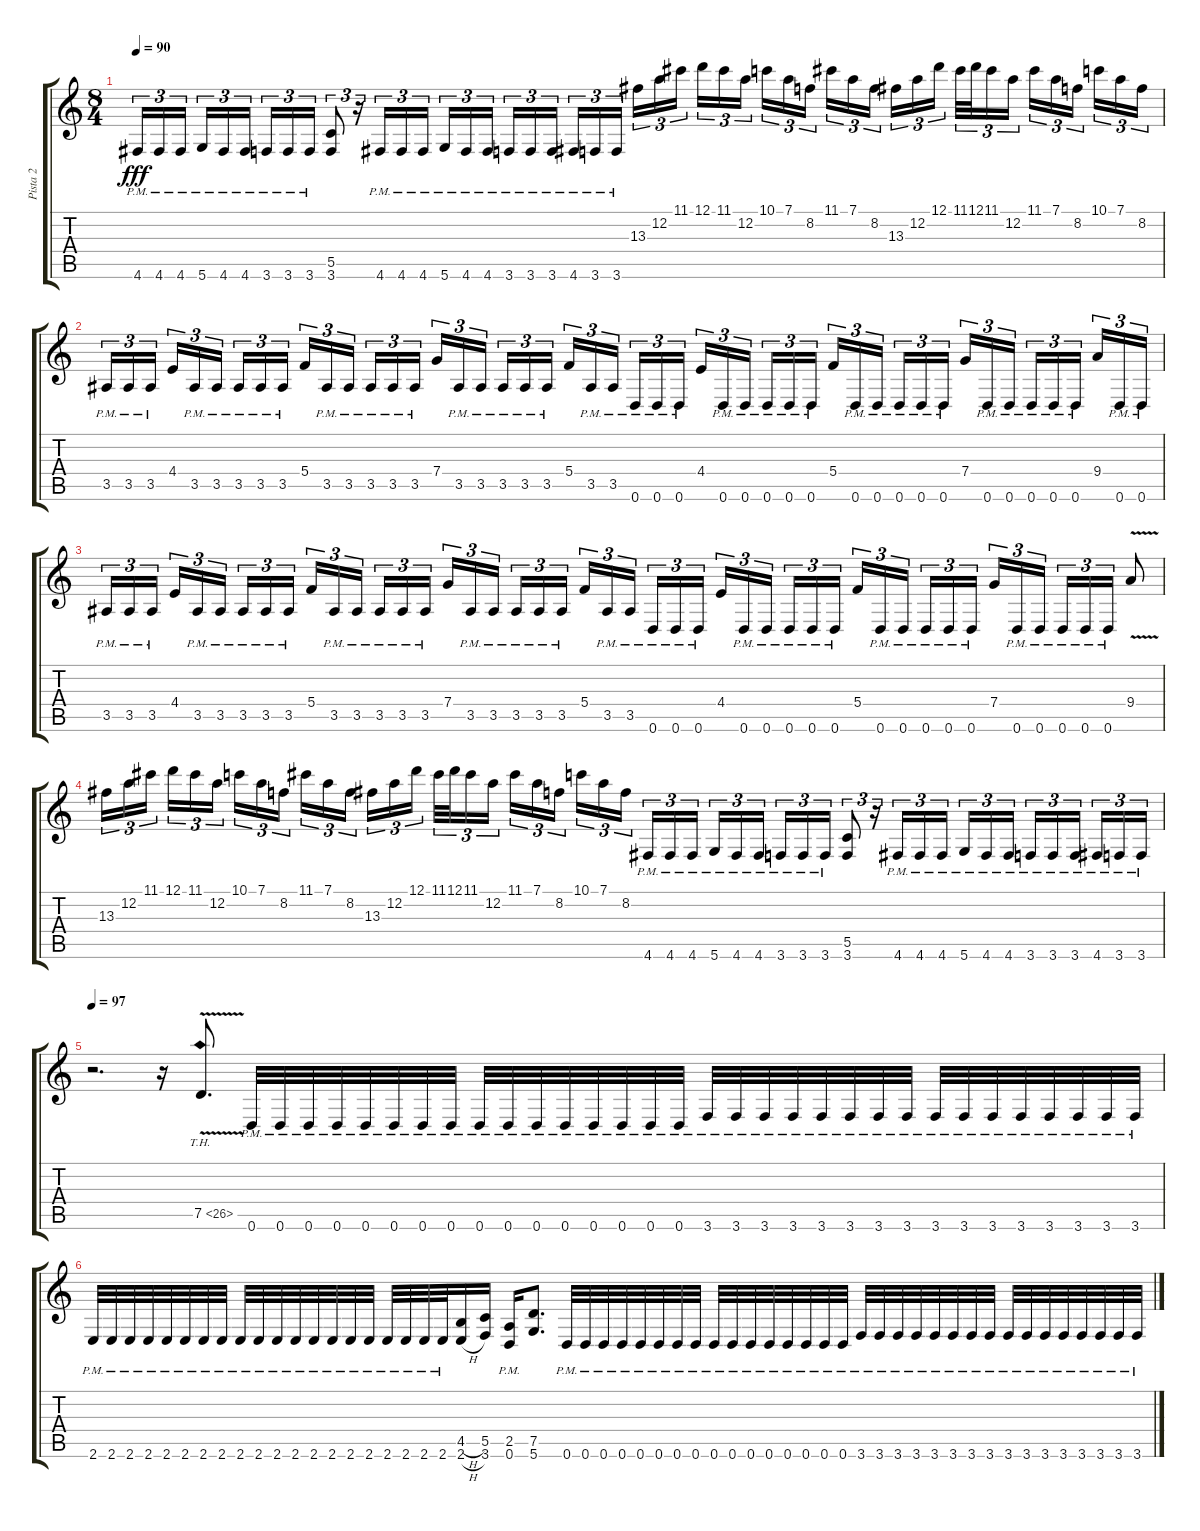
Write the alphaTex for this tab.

\track ("Pista 2" "Pista 2") {instrument distortionguitar}
\staff {score tabs}
\tuning (D4 A3 F3 C3 G2 D2) {hide}
\ts (8 4)
\tempo 90
\clef g2
\ks c
4.6{pm}.16{tu (3 2) dy fff} 4.6{pm}.16{tu (3 2)} 4.6{pm}.16{tu (3 2) beam splitsecondary} 5.6{pm}.16{tu (3 2)} 4.6{pm}.16{tu (3 2)} 4.6{pm}.16{tu (3 2)} 3.6{pm}.16{tu (3 2)} 3.6{pm}.16{tu (3 2)} 3.6{pm}.16{tu (3 2)} (5.5 3.6).8{tu (3 2)} r.16{tu (3 2)} 4.6{pm}.16{tu (3 2)} 4.6{pm}.16{tu (3 2)} 4.6{pm}.16{tu (3 2) beam splitsecondary} 5.6{pm}.16{tu (3 2)} 4.6{pm}.16{tu (3 2)} 4.6{pm}.16{tu (3 2)} 3.6{pm}.16{tu (3 2)} 3.6{pm}.16{tu (3 2)} 3.6{pm}.16{tu (3 2) beam splitsecondary} 4.6{pm}.16{tu (3 2)} 3.6{pm}.16{tu (3 2)} 3.6{pm}.16{tu (3 2)} 13.3.16{tu (3 2) instrument distortionguitar} 12.2.16{tu (3 2)} 11.1.16{tu (3 2) beam splitsecondary} 12.1.16{tu (3 2)} 11.1.16{tu (3 2)} 12.2.16{tu (3 2)} 10.1.16{tu (3 2)} 7.1.16{tu (3 2)} 8.2.16{tu (3 2) beam splitsecondary} 11.1.16{tu (3 2)} 7.1.16{tu (3 2)} 8.2.16{tu (3 2)} 13.3.16{tu (3 2)} 12.2.16{tu (3 2)} 12.1.16{tu (3 2) beam splitsecondary} 11.1.32{tu (3 2)} 12.1.32{tu (3 2)} 11.1.16{tu (3 2)} 12.2.16{tu (3 2)} 11.1.16{tu (3 2)} 7.1.16{tu (3 2)} 8.2.16{tu (3 2) beam splitsecondary} 10.1.16{tu (3 2)} 7.1.16{tu (3 2)} 8.2.16{tu (3 2)} |
3.5{pm}.16{tu (3 2) instrument distortionguitar} 3.5{pm}.16{tu (3 2)} 3.5{pm}.16{tu (3 2) beam splitsecondary} 4.4.16{tu (3 2)} 3.5{pm}.16{tu (3 2)} 3.5{pm}.16{tu (3 2)} 3.5{pm}.16{tu (3 2)} 3.5{pm}.16{tu (3 2)} 3.5{pm}.16{tu (3 2) beam splitsecondary} 5.4.16{tu (3 2)} 3.5{pm}.16{tu (3 2)} 3.5{pm}.16{tu (3 2)} 3.5{pm}.16{tu (3 2)} 3.5{pm}.16{tu (3 2)} 3.5{pm}.16{tu (3 2) beam splitsecondary} 7.4.16{tu (3 2)} 3.5{pm}.16{tu (3 2)} 3.5{pm}.16{tu (3 2)} 3.5{pm}.16{tu (3 2)} 3.5{pm}.16{tu (3 2)} 3.5{pm}.16{tu (3 2) beam splitsecondary} 5.4.16{tu (3 2)} 3.5{pm}.16{tu (3 2)} 3.5{pm}.16{tu (3 2)} 0.6{pm}.16{tu (3 2)} 0.6{pm}.16{tu (3 2)} 0.6{pm}.16{tu (3 2) beam splitsecondary} 4.4.16{tu (3 2)} 0.6{pm}.16{tu (3 2)} 0.6{pm}.16{tu (3 2)} 0.6{pm}.16{tu (3 2)} 0.6{pm}.16{tu (3 2)} 0.6{pm}.16{tu (3 2) beam splitsecondary} 5.4.16{tu (3 2)} 0.6{pm}.16{tu (3 2)} 0.6{pm}.16{tu (3 2)} 0.6{pm}.16{tu (3 2)} 0.6{pm}.16{tu (3 2)} 0.6{pm}.16{tu (3 2) beam splitsecondary} 7.4.16{tu (3 2)} 0.6{pm}.16{tu (3 2)} 0.6{pm}.16{tu (3 2)} 0.6{pm}.16{tu (3 2)} 0.6{pm}.16{tu (3 2)} 0.6{pm}.16{tu (3 2) beam splitsecondary} 9.4.16{tu (3 2)} 0.6{pm}.16{tu (3 2)} 0.6{pm}.16{tu (3 2)} |
3.5{pm}.16{tu (3 2)} 3.5{pm}.16{tu (3 2)} 3.5{pm}.16{tu (3 2) beam splitsecondary} 4.4.16{tu (3 2)} 3.5{pm}.16{tu (3 2)} 3.5{pm}.16{tu (3 2)} 3.5{pm}.16{tu (3 2)} 3.5{pm}.16{tu (3 2)} 3.5{pm}.16{tu (3 2) beam splitsecondary} 5.4.16{tu (3 2)} 3.5{pm}.16{tu (3 2)} 3.5{pm}.16{tu (3 2)} 3.5{pm}.16{tu (3 2)} 3.5{pm}.16{tu (3 2)} 3.5{pm}.16{tu (3 2) beam splitsecondary} 7.4.16{tu (3 2)} 3.5{pm}.16{tu (3 2)} 3.5{pm}.16{tu (3 2)} 3.5{pm}.16{tu (3 2)} 3.5{pm}.16{tu (3 2)} 3.5{pm}.16{tu (3 2) beam splitsecondary} 5.4.16{tu (3 2)} 3.5{pm}.16{tu (3 2)} 3.5{pm}.16{tu (3 2)} 0.6{pm}.16{tu (3 2)} 0.6{pm}.16{tu (3 2)} 0.6{pm}.16{tu (3 2) beam splitsecondary} 4.4.16{tu (3 2)} 0.6{pm}.16{tu (3 2)} 0.6{pm}.16{tu (3 2)} 0.6{pm}.16{tu (3 2)} 0.6{pm}.16{tu (3 2)} 0.6{pm}.16{tu (3 2) beam splitsecondary} 5.4.16{tu (3 2)} 0.6{pm}.16{tu (3 2)} 0.6{pm}.16{tu (3 2)} 0.6{pm}.16{tu (3 2)} 0.6{pm}.16{tu (3 2)} 0.6{pm}.16{tu (3 2) beam splitsecondary} 7.4.16{tu (3 2)} 0.6{pm}.16{tu (3 2)} 0.6{pm}.16{tu (3 2)} 0.6{pm}.16{tu (3 2)} 0.6{pm}.16{tu (3 2)} 0.6{pm}.16{tu (3 2)} 9.4{v}.8 |
13.3.16{tu (3 2) instrument distortionguitar} 12.2.16{tu (3 2)} 11.1.16{tu (3 2) beam splitsecondary} 12.1.16{tu (3 2)} 11.1.16{tu (3 2)} 12.2.16{tu (3 2)} 10.1.16{tu (3 2)} 7.1.16{tu (3 2)} 8.2.16{tu (3 2) beam splitsecondary} 11.1.16{tu (3 2)} 7.1.16{tu (3 2)} 8.2.16{tu (3 2)} 13.3.16{tu (3 2)} 12.2.16{tu (3 2)} 12.1.16{tu (3 2) beam splitsecondary} 11.1.32{tu (3 2)} 12.1.32{tu (3 2)} 11.1.16{tu (3 2)} 12.2.16{tu (3 2)} 11.1.16{tu (3 2)} 7.1.16{tu (3 2)} 8.2.16{tu (3 2) beam splitsecondary} 10.1.16{tu (3 2)} 7.1.16{tu (3 2)} 8.2.16{tu (3 2)} 4.6{pm}.16{tu (3 2) instrument distortionguitar} 4.6{pm}.16{tu (3 2)} 4.6{pm}.16{tu (3 2) beam splitsecondary} 5.6{pm}.16{tu (3 2)} 4.6{pm}.16{tu (3 2)} 4.6{pm}.16{tu (3 2)} 3.6{pm}.16{tu (3 2)} 3.6{pm}.16{tu (3 2)} 3.6{pm}.16{tu (3 2)} (5.5 3.6).8{tu (3 2)} r.16{tu (3 2)} 4.6{pm}.16{tu (3 2)} 4.6{pm}.16{tu (3 2)} 4.6{pm}.16{tu (3 2) beam splitsecondary} 5.6{pm}.16{tu (3 2)} 4.6{pm}.16{tu (3 2)} 4.6{pm}.16{tu (3 2)} 3.6{pm}.16{tu (3 2)} 3.6{pm}.16{tu (3 2)} 3.6{pm}.16{tu (3 2) beam splitsecondary} 4.6{pm}.16{tu (3 2)} 3.6{pm}.16{tu (3 2)} 3.6{pm}.16{tu (3 2)} |
\tempo 97
r.2{d} r.16 7.5{th 19 v}.8{d} 0.6{pm}.32 0.6{pm}.32 0.6{pm}.32 0.6{pm}.32 0.6{pm}.32 0.6{pm}.32 0.6{pm}.32 0.6{pm}.32 0.6{pm}.32 0.6{pm}.32 0.6{pm}.32 0.6{pm}.32 0.6{pm}.32 0.6{pm}.32 0.6{pm}.32 0.6{pm}.32 3.6{pm}.32 3.6{pm}.32 3.6{pm}.32 3.6{pm}.32 3.6{pm}.32 3.6{pm}.32 3.6{pm}.32 3.6{pm}.32 3.6{pm}.32 3.6{pm}.32 3.6{pm}.32 3.6{pm}.32 3.6{pm}.32 3.6{pm}.32 3.6{pm}.32 3.6{pm}.32 |
2.6{pm}.32 2.6{pm}.32 2.6{pm}.32 2.6{pm}.32 2.6{pm}.32 2.6{pm}.32 2.6{pm}.32 2.6{pm}.32 2.6{pm}.32 2.6{pm}.32 2.6{pm}.32 2.6{pm}.32 2.6{pm}.32 2.6{pm}.32 2.6{pm}.32 2.6{pm}.32 2.6{pm}.32 2.6{pm}.32 2.6{pm}.32 2.6{pm}.32 (4.5{h} 2.6{h}).16 (5.5 3.6).16 (2.5{pm} 0.6{pm}).16 (7.5 5.6).8{d} 0.6{pm}.32 0.6{pm}.32 0.6{pm}.32 0.6{pm}.32 0.6{pm}.32 0.6{pm}.32 0.6{pm}.32 0.6{pm}.32 0.6{pm}.32 0.6{pm}.32 0.6{pm}.32 0.6{pm}.32 0.6{pm}.32 0.6{pm}.32 0.6{pm}.32 0.6{pm}.32 3.6{pm}.32 3.6{pm}.32 3.6{pm}.32 3.6{pm}.32 3.6{pm}.32 3.6{pm}.32 3.6{pm}.32 3.6{pm}.32 3.6{pm}.32 3.6{pm}.32 3.6{pm}.32 3.6{pm}.32 3.6{pm}.32 3.6{pm}.32 3.6{pm}.32 3.6{pm}.32
